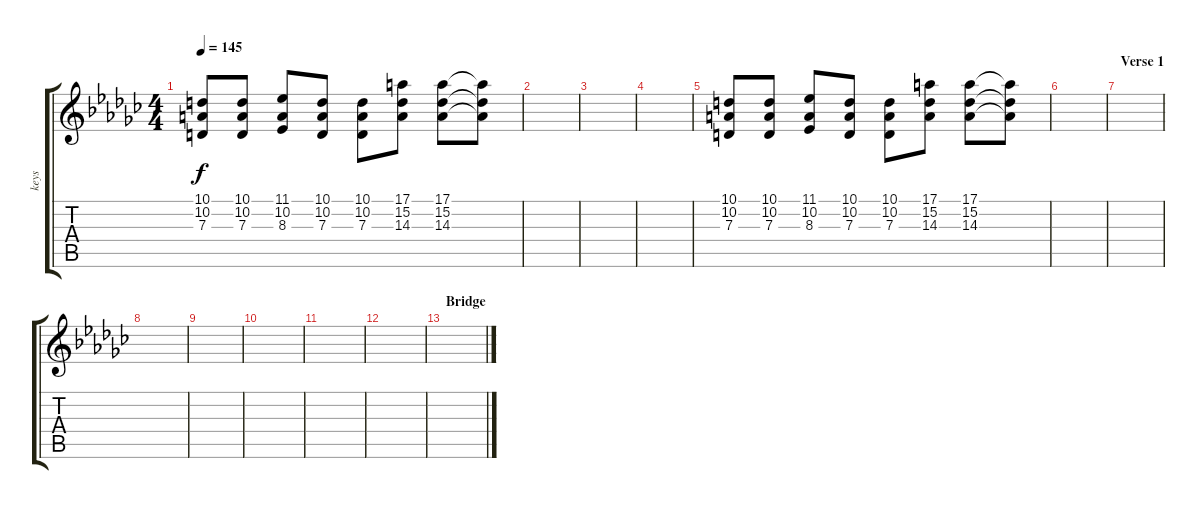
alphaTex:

\track ("keys" "keys") {instrument stringensemble1}
\staff {score tabs}
\tuning (E4 B3 G3 D3 A2 E2) {hide}
\ts (4 4)
\tempo 145
\clef g2
\ks gb
(10.1 10.2 7.3).8{dy f} (10.1 10.2 7.3).8 (11.1 10.2 8.3).8 (10.1 10.2 7.3).8 (10.1 10.2 7.3).8 (17.1 15.2 14.3).8 (17.1 15.2 14.3).8 (17.1{t} 15.2{t} 14.3{t}).8 |
|
|
|
(10.1 10.2 7.3).8 (10.1 10.2 7.3).8 (11.1 10.2 8.3).8 (10.1 10.2 7.3).8 (10.1 10.2 7.3).8 (17.1 15.2 14.3).8 (17.1 15.2 14.3).8 (17.1{t} 15.2{t} 14.3{t}).8 |
|
\section ("" "Verse 1")
|
|
|
|
|
|
\section ("" "Bridge")
